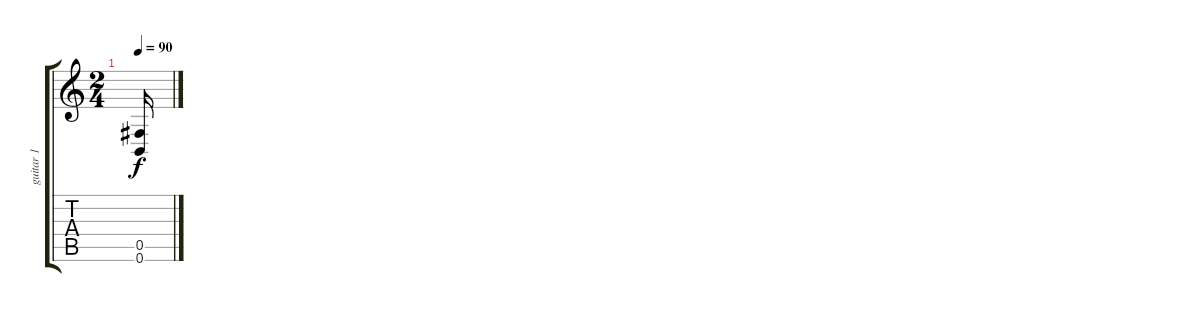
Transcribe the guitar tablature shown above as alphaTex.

\track ("guitar 1" "guitar 1") {instrument distortionguitar}
\staff {score tabs}
\tuning (Db4 Ab3 E3 B2 Gb2 B1) {hide}
\ts (2 4)
\tempo 90
\clef g2
\ks c
(0.5 0.6).16{dy f}
